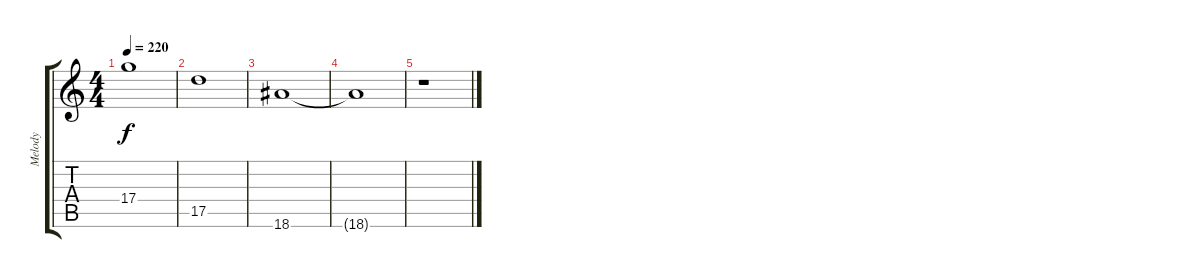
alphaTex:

\track ("Melody" "Melody") {instrument electricguitarjazz}
\staff {score tabs}
\tuning (E4 B3 G3 D3 A2 E2) {hide}
\ts (4 4)
\tempo 220
\clef g2
\ks c
17.4.1{dy f} |
17.5.1 |
18.6.1 |
18.6{t}.1 |
r.1
